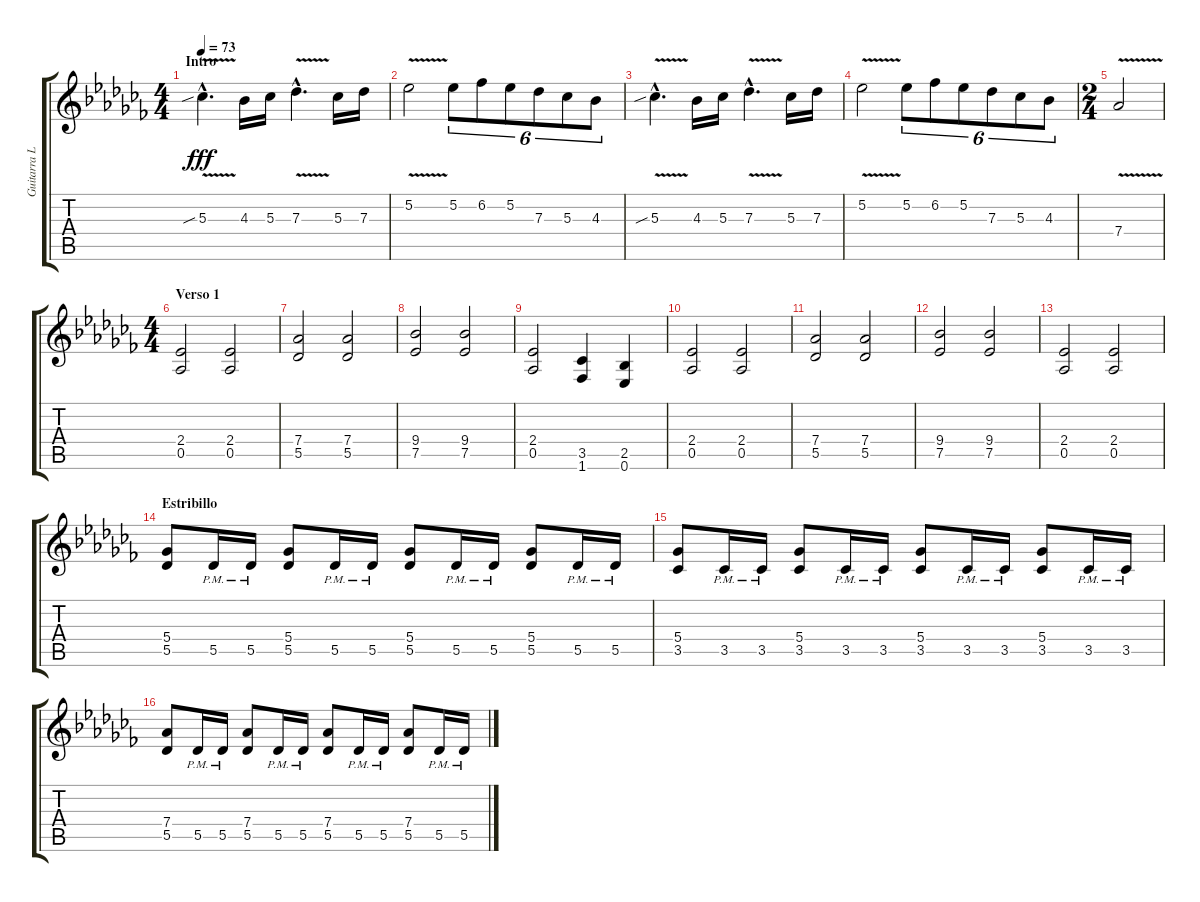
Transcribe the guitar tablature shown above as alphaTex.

\track ("Guitarra Lider2" "Guitarra L") {instrument distortionguitar}
\staff {score tabs}
\tuning (Eb4 Bb3 Gb3 Db3 Ab2 Eb2) {hide}
\ts (4 4)
\section ("" "Intro")
\tempo 73
\clef g2
\ks abminor
5.3{v sib hac}.4{d dy fff instrument distortionguitar} 4.3.16 5.3.16 7.3{v hac}.4{d} 5.3.16 7.3.16 |
5.2{v}.2 5.2.8{tu (6 4)} 6.2.8{tu (6 4)} 5.2.8{tu (6 4)} 7.3.8{tu (6 4)} 5.3.8{tu (6 4)} 4.3.8{tu (6 4)} |
5.3{v sib hac}.4{d} 4.3.16 5.3.16 7.3{v hac}.4{d} 5.3.16 7.3.16 |
5.2{v}.2 5.2.8{tu (6 4)} 6.2.8{tu (6 4)} 5.2.8{tu (6 4)} 7.3.8{tu (6 4)} 5.3.8{tu (6 4)} 4.3.8{tu (6 4)} |
\ts (2 4)
7.4{v}.2{volume 8 balance 0} |
\ts (4 4)
\section ("" "Verso 1")
(2.4 0.5).2 (2.4 0.5).2 |
(7.4 5.5).2 (7.4 5.5).2 |
(9.4 7.5).2 (9.4 7.5).2 |
(2.4 0.5).2 (3.5 1.6).4 (2.5 0.6).4 |
(2.4 0.5).2 (2.4 0.5).2 |
(7.4 5.5).2 (7.4 5.5).2 |
(9.4 7.5).2 (9.4 7.5).2 |
(2.4 0.5).2 (2.4 0.5).2 |
\section ("" "Estribillo")
(5.4 5.5).8 5.5{pm}.16 5.5{pm}.16 (5.4 5.5).8 5.5{pm}.16 5.5{pm}.16 (5.4 5.5).8 5.5{pm}.16 5.5{pm}.16 (5.4 5.5).8 5.5{pm}.16 5.5{pm}.16 |
(5.4 3.5).8 3.5{pm}.16 3.5{pm}.16 (5.4 3.5).8 3.5{pm}.16 3.5{pm}.16 (5.4 3.5).8 3.5{pm}.16 3.5{pm}.16 (5.4 3.5).8 3.5{pm}.16 3.5{pm}.16 |
(7.4 5.5).8 5.5{pm}.16 5.5{pm}.16 (7.4 5.5).8 5.5{pm}.16 5.5{pm}.16 (7.4 5.5).8 5.5{pm}.16 5.5{pm}.16 (7.4 5.5).8 5.5{pm}.16 5.5{pm}.16
